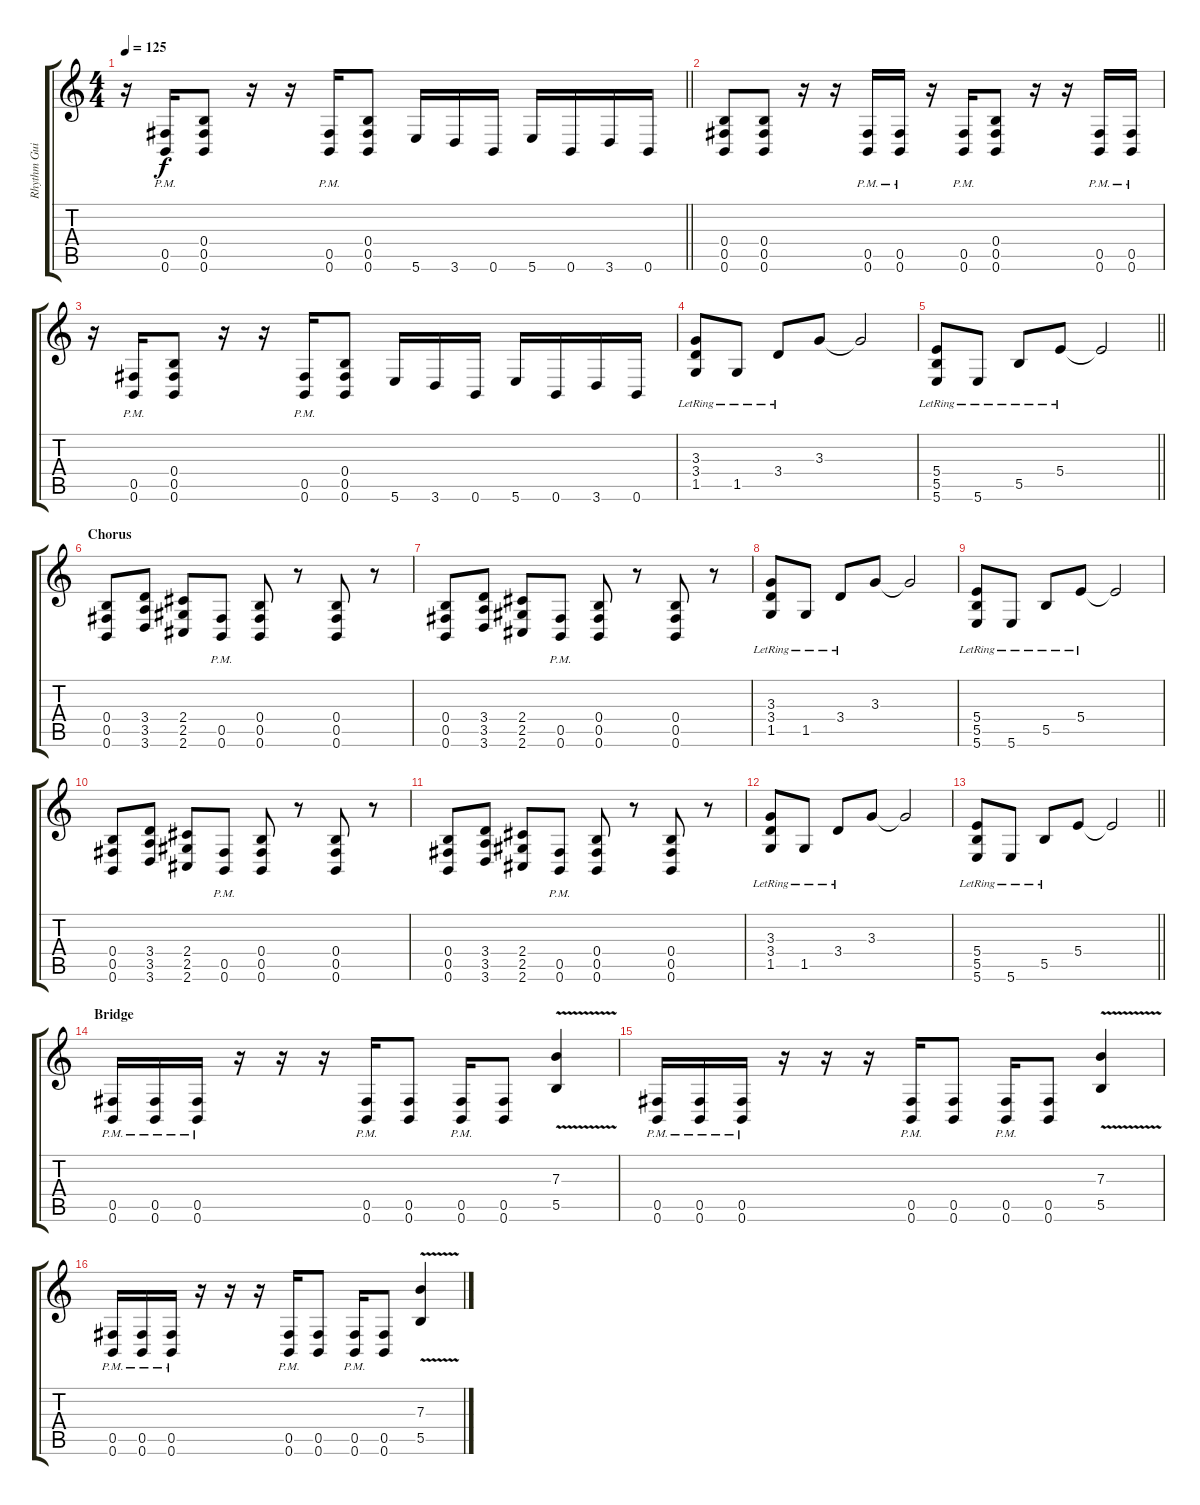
\track ("Rhythm Guitar" "Rhythm Gui") {instrument distortionguitar}
\staff {score tabs}
\tuning (Db4 Ab3 E3 B2 Gb2 B1) {hide}
\ts (4 4)
\tempo 125
\clef g2
\barLineRight lightlight
\ks c
r.16{dy f} (0.5{pm} 0.6{pm}).16 (0.4 0.5 0.6).8 r.16 r.16 (0.5{pm} 0.6{pm}).16 (0.4 0.5 0.6).8 5.6.16 3.6.16 0.6.16 5.6.16 0.6.16 3.6.16 0.6.16 |
(0.4 0.5 0.6).8 (0.4 0.5 0.6).8 r.16 r.16 (0.5{pm} 0.6{pm}).16 (0.5{pm} 0.6{pm}).16 r.16 (0.5{pm} 0.6{pm}).16 (0.4 0.5 0.6).8 r.16 r.16 (0.5{pm} 0.6{pm}).16 (0.5{pm} 0.6{pm}).16 |
r.16 (0.5{pm} 0.6{pm}).16 (0.4 0.5 0.6).8 r.16 r.16 (0.5{pm} 0.6{pm}).16 (0.4 0.5 0.6).8 5.6.16 3.6.16 0.6.16 5.6.16 0.6.16 3.6.16 0.6.16 |
(3.3{lr} 3.4{lr} 1.5{lr}).8 1.5{lr}.8 3.4{lr}.8 3.3.8 3.3{t}.2 |
\barLineRight lightlight
(5.4{lr} 5.5{lr} 5.6{lr}).8 5.6{lr}.8 5.5{lr}.8 5.4{lr}.8 5.4{t}.2 |
\section ("" "Chorus")
(0.4 0.5 0.6).8 (3.4 3.5 3.6).8 (2.4 2.5 2.6).8 (0.5{pm} 0.6{pm}).8 (0.4 0.5 0.6).8 r.8 (0.4 0.5 0.6).8 r.8 |
(0.4 0.5 0.6).8 (3.4 3.5 3.6).8 (2.4 2.5 2.6).8 (0.5{pm} 0.6{pm}).8 (0.4 0.5 0.6).8 r.8 (0.4 0.5 0.6).8 r.8 |
(3.3{lr} 3.4{lr} 1.5{lr}).8 1.5{lr}.8 3.4{lr}.8 3.3.8 3.3{t}.2 |
(5.4{lr} 5.5{lr} 5.6{lr}).8 5.6{lr}.8 5.5{lr}.8 5.4{lr}.8 5.4{t}.2 |
(0.4 0.5 0.6).8 (3.4 3.5 3.6).8 (2.4 2.5 2.6).8 (0.5{pm} 0.6{pm}).8 (0.4 0.5 0.6).8 r.8 (0.4 0.5 0.6).8 r.8 |
(0.4 0.5 0.6).8 (3.4 3.5 3.6).8 (2.4 2.5 2.6).8 (0.5{pm} 0.6{pm}).8 (0.4 0.5 0.6).8 r.8 (0.4 0.5 0.6).8 r.8 |
(3.3{lr} 3.4{lr} 1.5{lr}).8 1.5{lr}.8 3.4{lr}.8 3.3.8 3.3{t}.2 |
\barLineRight lightlight
(5.4{lr} 5.5{lr} 5.6{lr}).8 5.6{lr}.8 5.5{lr}.8 5.4.8 5.4{t}.2 |
\section ("" "Bridge")
(0.5{pm} 0.6{pm}).16 (0.5{pm} 0.6{pm}).16 (0.5{pm} 0.6{pm}).16 r.16 r.16 r.16 (0.5{pm} 0.6{pm}).16 (0.5 0.6).8 (0.5{pm} 0.6{pm}).16 (0.5 0.6).8 (7.3{v} 5.5{v}).4 |
(0.5{pm} 0.6{pm}).16 (0.5{pm} 0.6{pm}).16 (0.5{pm} 0.6{pm}).16 r.16 r.16 r.16 (0.5{pm} 0.6{pm}).16 (0.5 0.6).8 (0.5{pm} 0.6{pm}).16 (0.5 0.6).8 (7.3{v} 5.5{v}).4 |
(0.5{pm} 0.6{pm}).16 (0.5{pm} 0.6{pm}).16 (0.5{pm} 0.6{pm}).16 r.16 r.16 r.16 (0.5{pm} 0.6{pm}).16 (0.5 0.6).8 (0.5{pm} 0.6{pm}).16 (0.5 0.6).8 (7.3{v} 5.5{v}).4
